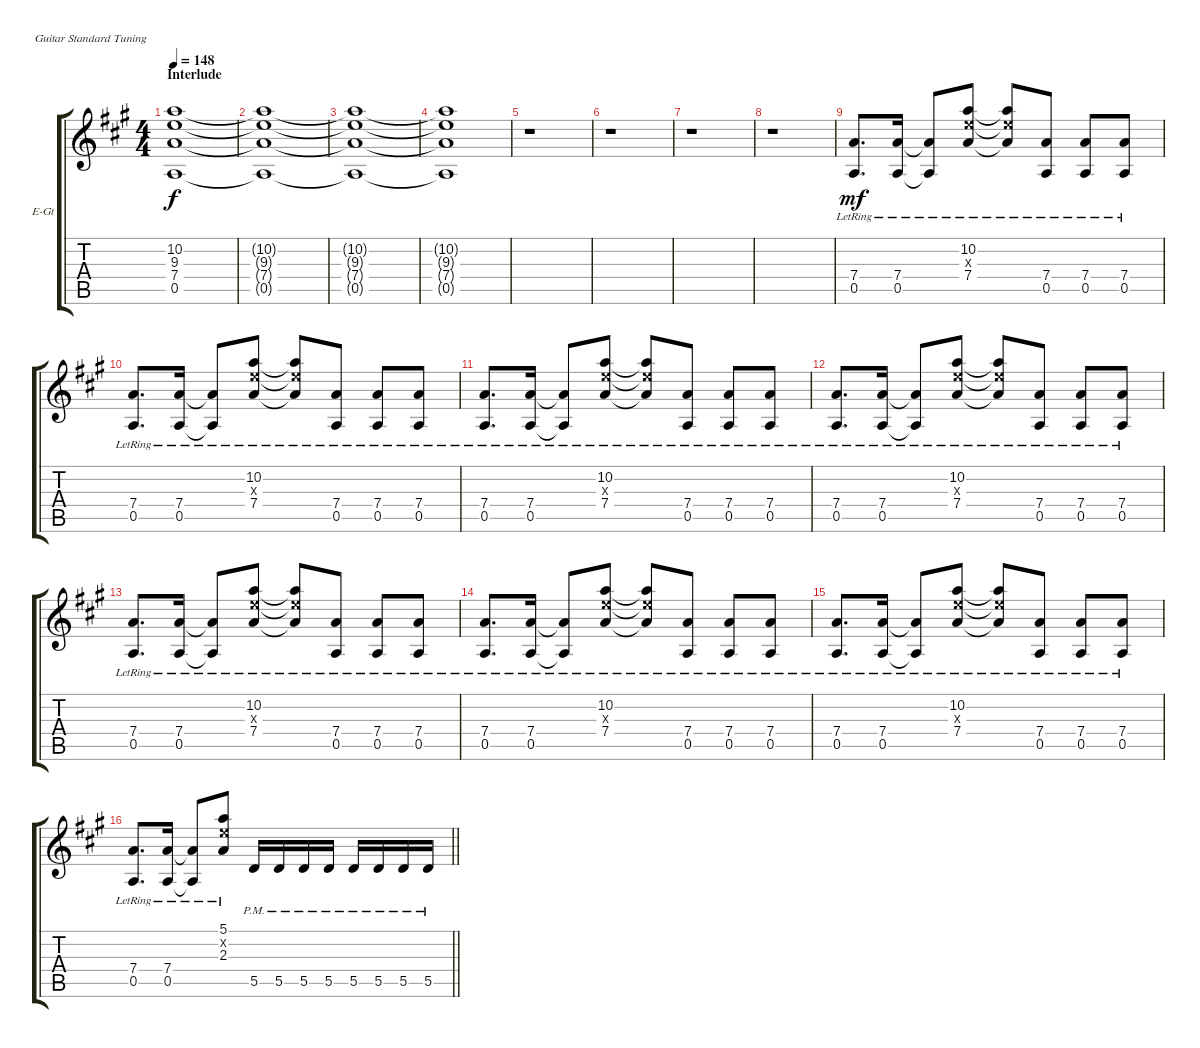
\defaultSystemsLayout 4
\bracketExtendMode groupsimilarinstruments
\firstSystemTrackNameOrientation horizontal
\otherSystemsTrackNameOrientation horizontal
\track ("Guitar 1" "E-Gt") {instrument distortionguitar}
\staff {score tabs}
\tuning (E4 B3 G3 D3 A2 E2)
\ts (4 4)
\section ("" "Interlude")
\tempo 148
\clef g2
\ks a
(0.5 7.4 9.3 10.2).1{dy f} |
(0.5{t} 7.4{t} 9.3{t} 10.2{t}).1 |
(0.5{t} 7.4{t} 9.3{t} 10.2{t}).1 |
(0.5{t} 7.4{t} 9.3{t} 10.2{t}).1 |
r.1 |
r.1 |
r.1 |
r.1 |
(0.5{lr} 7.4{lr}).8{d dy mf} (0.5{lr} 7.4{lr}).16 (0.5{lr t} 7.4{lr t}).8 (7.4{lr} 9.3{x} 10.2{lr}).8 (7.4{lr t} 9.3{x t} 10.2{lr t}).8 (0.5{lr} 7.4{lr}).8 (0.5{lr} 7.4{lr}).8 (0.5{lr} 7.4{lr}).8 |
(0.5{lr} 7.4{lr}).8{d} (0.5{lr} 7.4{lr}).16 (0.5{lr t} 7.4{lr t}).8 (7.4{lr} 9.3{x} 10.2{lr}).8 (7.4{lr t} 9.3{x t} 10.2{lr t}).8 (0.5{lr} 7.4{lr}).8 (0.5{lr} 7.4{lr}).8 (0.5{lr} 7.4{lr}).8 |
(0.5{lr} 7.4{lr}).8{d} (0.5{lr} 7.4{lr}).16 (0.5{lr t} 7.4{lr t}).8 (7.4{lr} 9.3{x} 10.2{lr}).8 (7.4{lr t} 9.3{x t} 10.2{lr t}).8 (0.5{lr} 7.4{lr}).8 (0.5{lr} 7.4{lr}).8 (0.5{lr} 7.4{lr}).8 |
(0.5{lr} 7.4{lr}).8{d} (0.5{lr} 7.4{lr}).16 (0.5{lr t} 7.4{lr t}).8 (7.4{lr} 9.3{x} 10.2{lr}).8 (7.4{lr t} 9.3{x t} 10.2{lr t}).8 (0.5{lr} 7.4{lr}).8 (0.5{lr} 7.4{lr}).8 (0.5{lr} 7.4{lr}).8 |
(0.5{lr} 7.4{lr}).8{d} (0.5{lr} 7.4{lr}).16 (0.5{lr t} 7.4{lr t}).8 (7.4{lr} 9.3{x} 10.2{lr}).8 (7.4{lr t} 9.3{x t} 10.2{lr t}).8 (0.5{lr} 7.4{lr}).8 (0.5{lr} 7.4{lr}).8 (0.5{lr} 7.4{lr}).8 |
(0.5{lr} 7.4{lr}).8{d} (0.5{lr} 7.4{lr}).16 (0.5{lr t} 7.4{lr t}).8 (7.4{lr} 9.3{x} 10.2{lr}).8 (7.4{lr t} 9.3{x t} 10.2{lr t}).8 (0.5{lr} 7.4{lr}).8 (0.5{lr} 7.4{lr}).8 (0.5{lr} 7.4{lr}).8 |
(0.5{lr} 7.4{lr}).8{d} (0.5{lr} 7.4{lr}).16 (0.5{lr t} 7.4{lr t}).8 (7.4{lr} 9.3{x} 10.2{lr}).8 (7.4{lr t} 9.3{x t} 10.2{lr t}).8 (0.5{lr} 7.4{lr}).8 (0.5{lr} 7.4{lr}).8 (0.5{lr} 7.4{lr}).8 |
\barLineRight lightlight
(0.5{lr} 7.4{lr}).8{d} (0.5{lr} 7.4{lr}).16 (0.5{lr t} 7.4{lr t}).8 (2.3 5.2{x} 5.1{lr}).8 5.5{pm}.16 5.5{pm}.16 5.5{pm}.16 5.5{pm}.16 5.5{pm}.16 5.5{pm}.16 5.5{pm}.16 5.5{pm}.16
